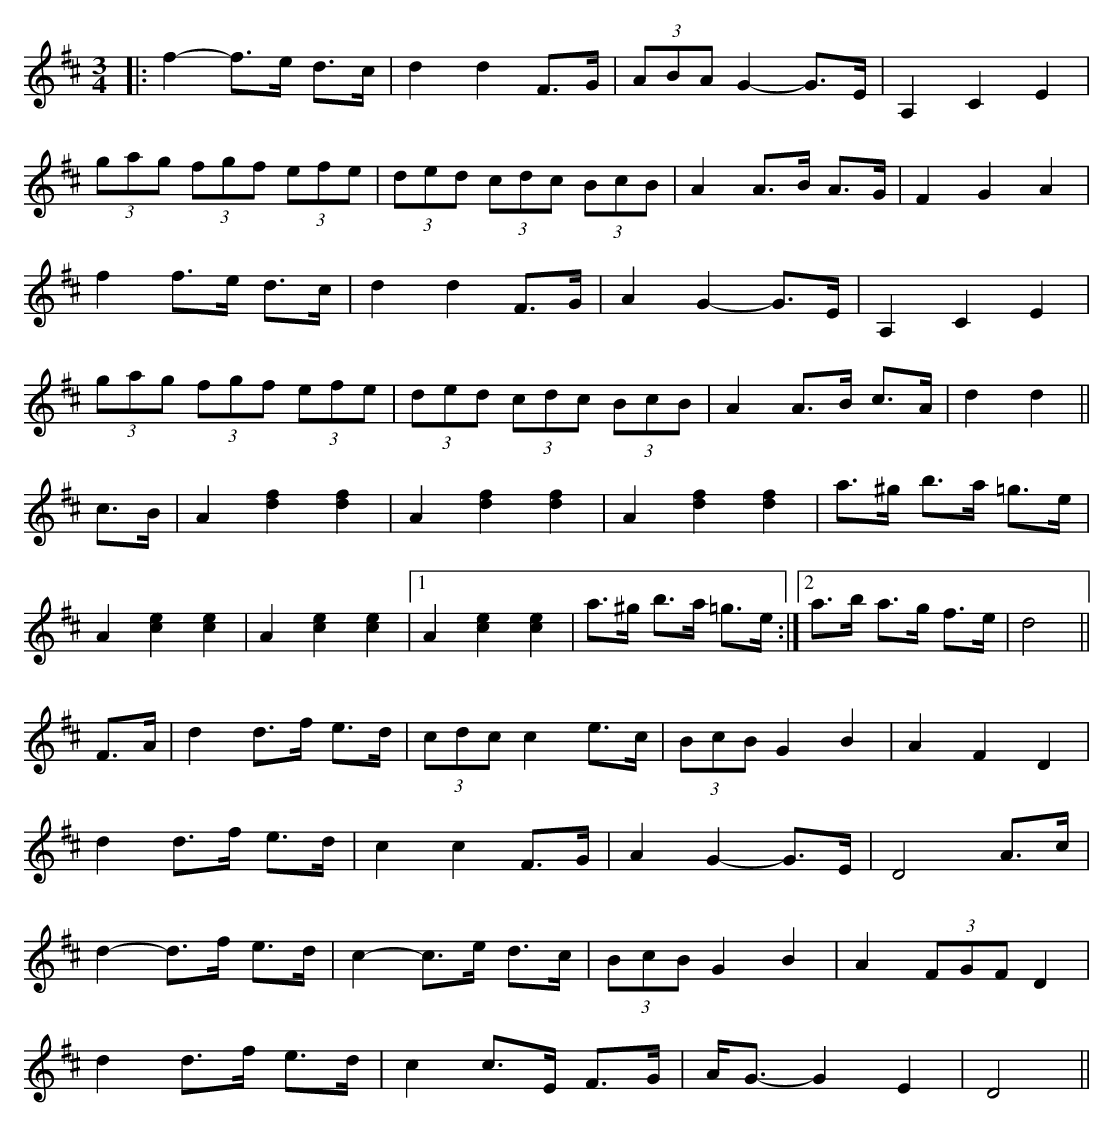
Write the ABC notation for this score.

X:1
M:3/4
K:D
|:f2- f>e d>c|d2 d2 F>G|(3ABA G2- G>E|A,2 C2 E2|
(3gag (3fgf (3efe|(3ded (3cdc (3BcB|A2 A>B A>G|F2 G2 A2|
f2 f>e d>c|d2 d2 F>G|A2 G2- G>E|A,2 C2 E2|
(3gag (3fgf (3efe|(3ded (3cdc (3BcB|A2 A>B c>A|d2 d2||
c>B|A2 [d2f2] [d2f2]|A2 [d2f2] [d2f2]|A2 [d2f2] [d2f2]|a>^g b>a =g>e|
A2 [c2e2] [c2e2]|A2 [c2e2] [c2e2]|1 A2 [c2e2] [c2e2]|a>^g b>a =g>e:|2 a>b a>g f>e|d4||
F>A|d2 d>f e>d|(3cdc c2 e>c|(3BcB G2 B2|A2 F2 D2|
d2 d>f e>d|c2 c2 F>G|A2 G2- G>E|D4 A>c|
d2- d>f e>d|c2- c>e d>c|(3BcB G2 B2|A2 (3FGF D2|
d2 d>f e>d|c2 c>E F>G|A<G- G2 E2|D4||
